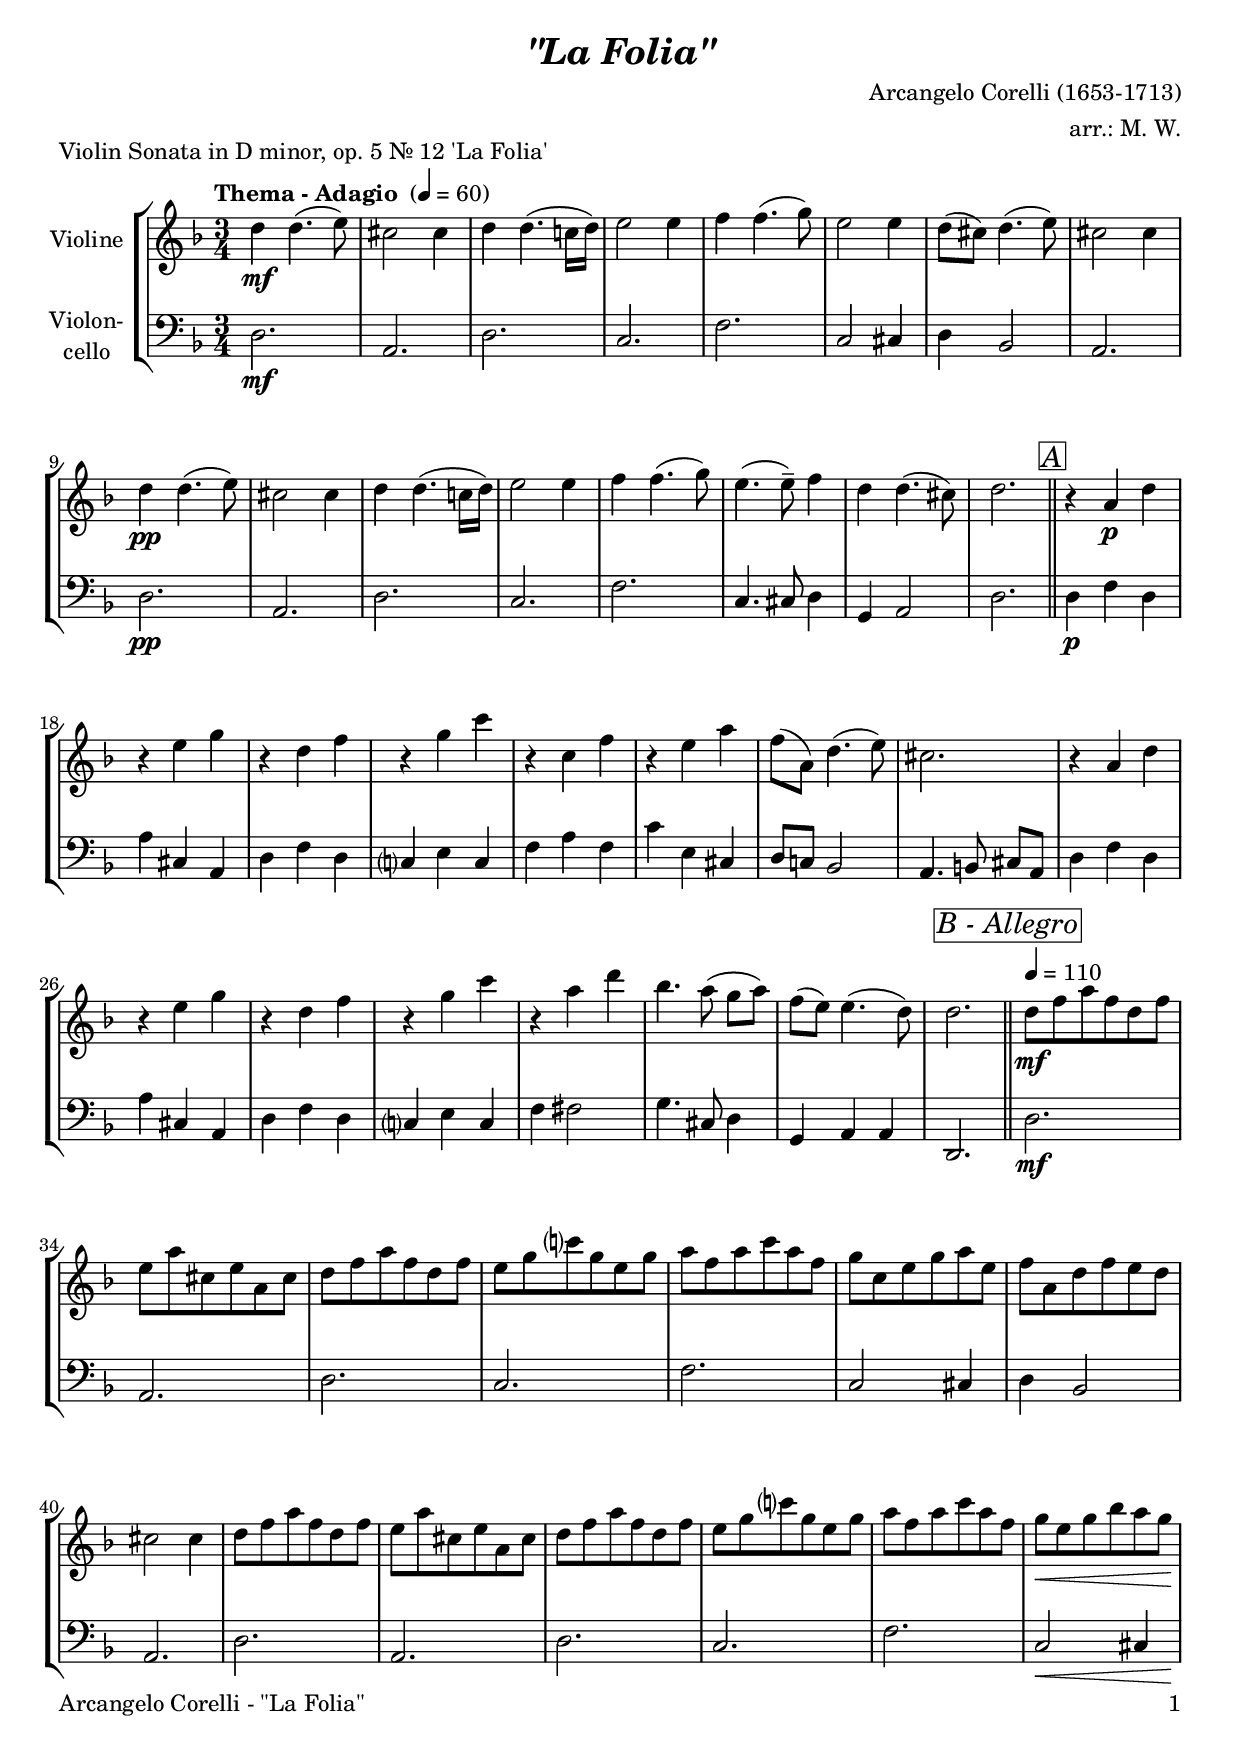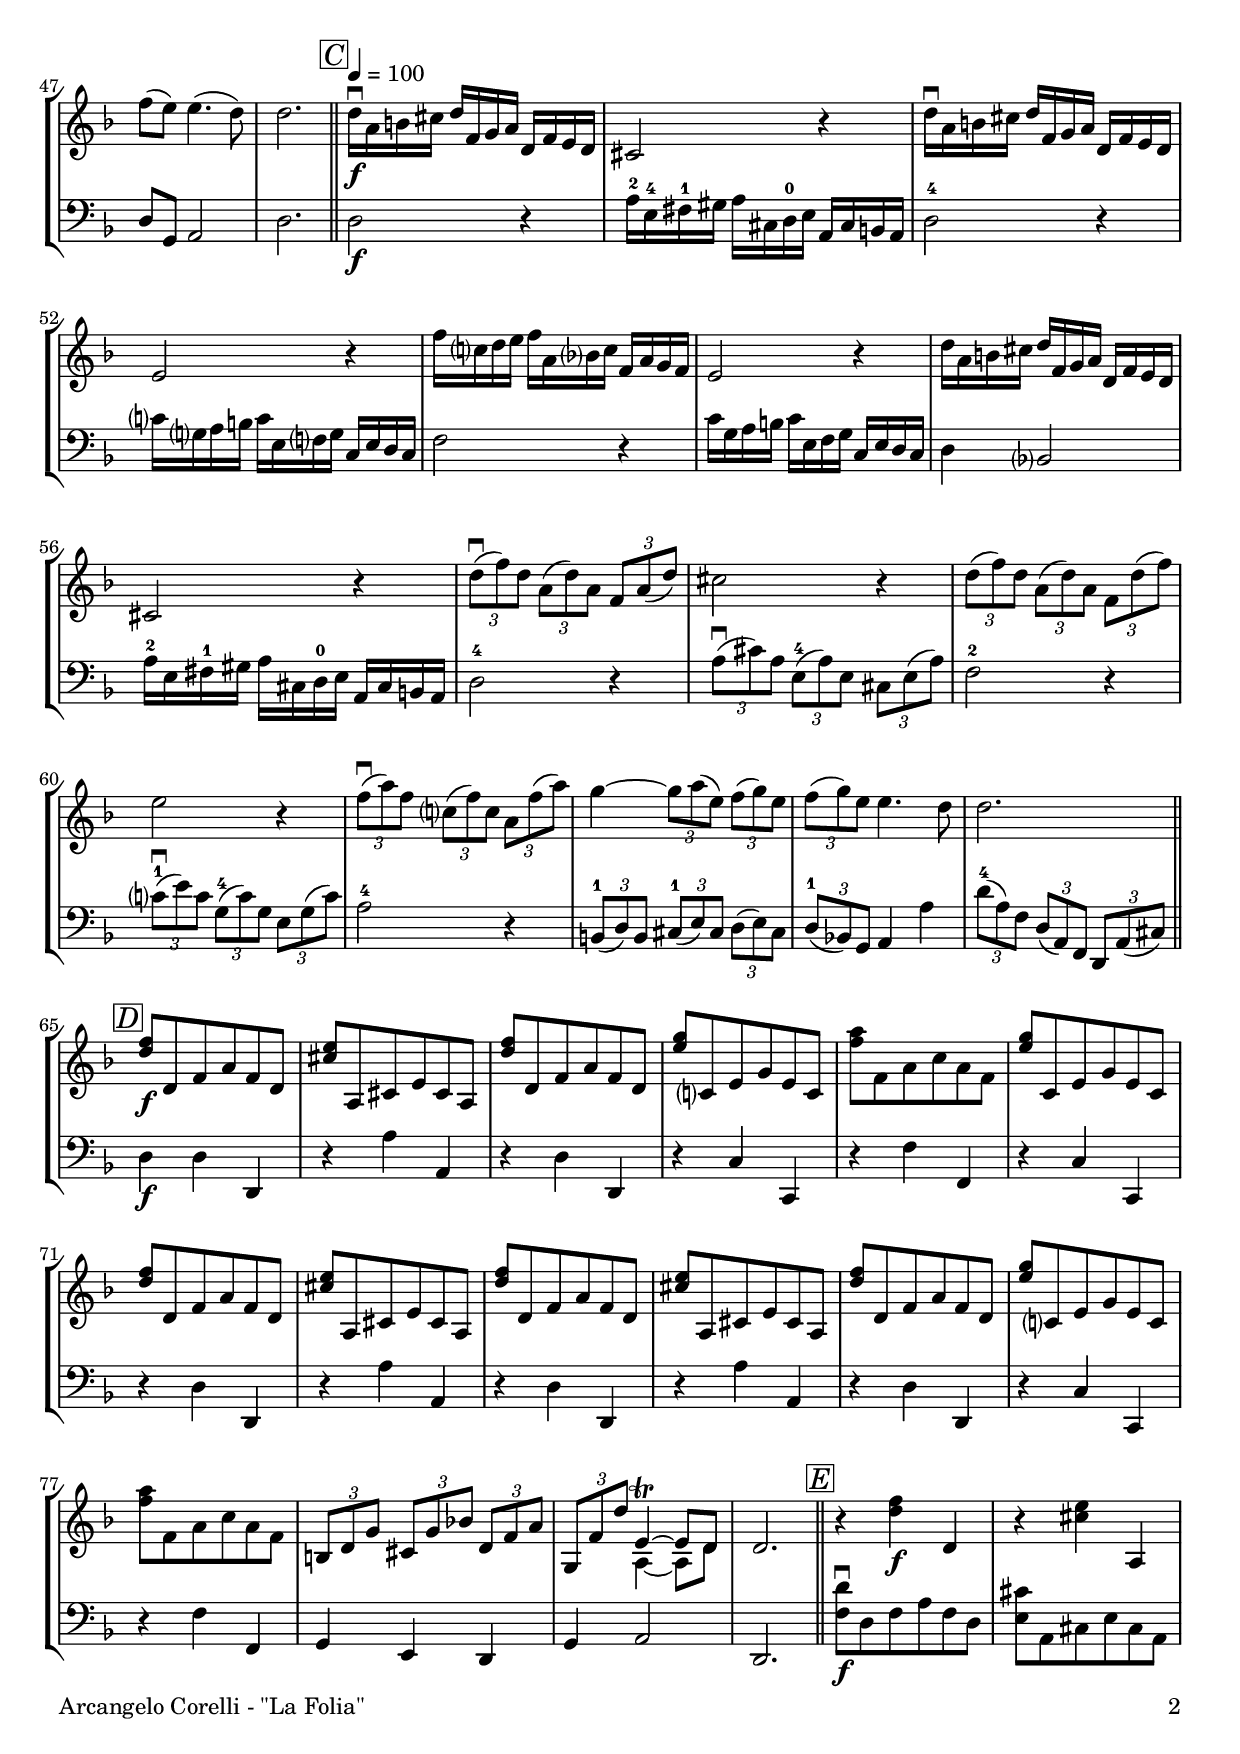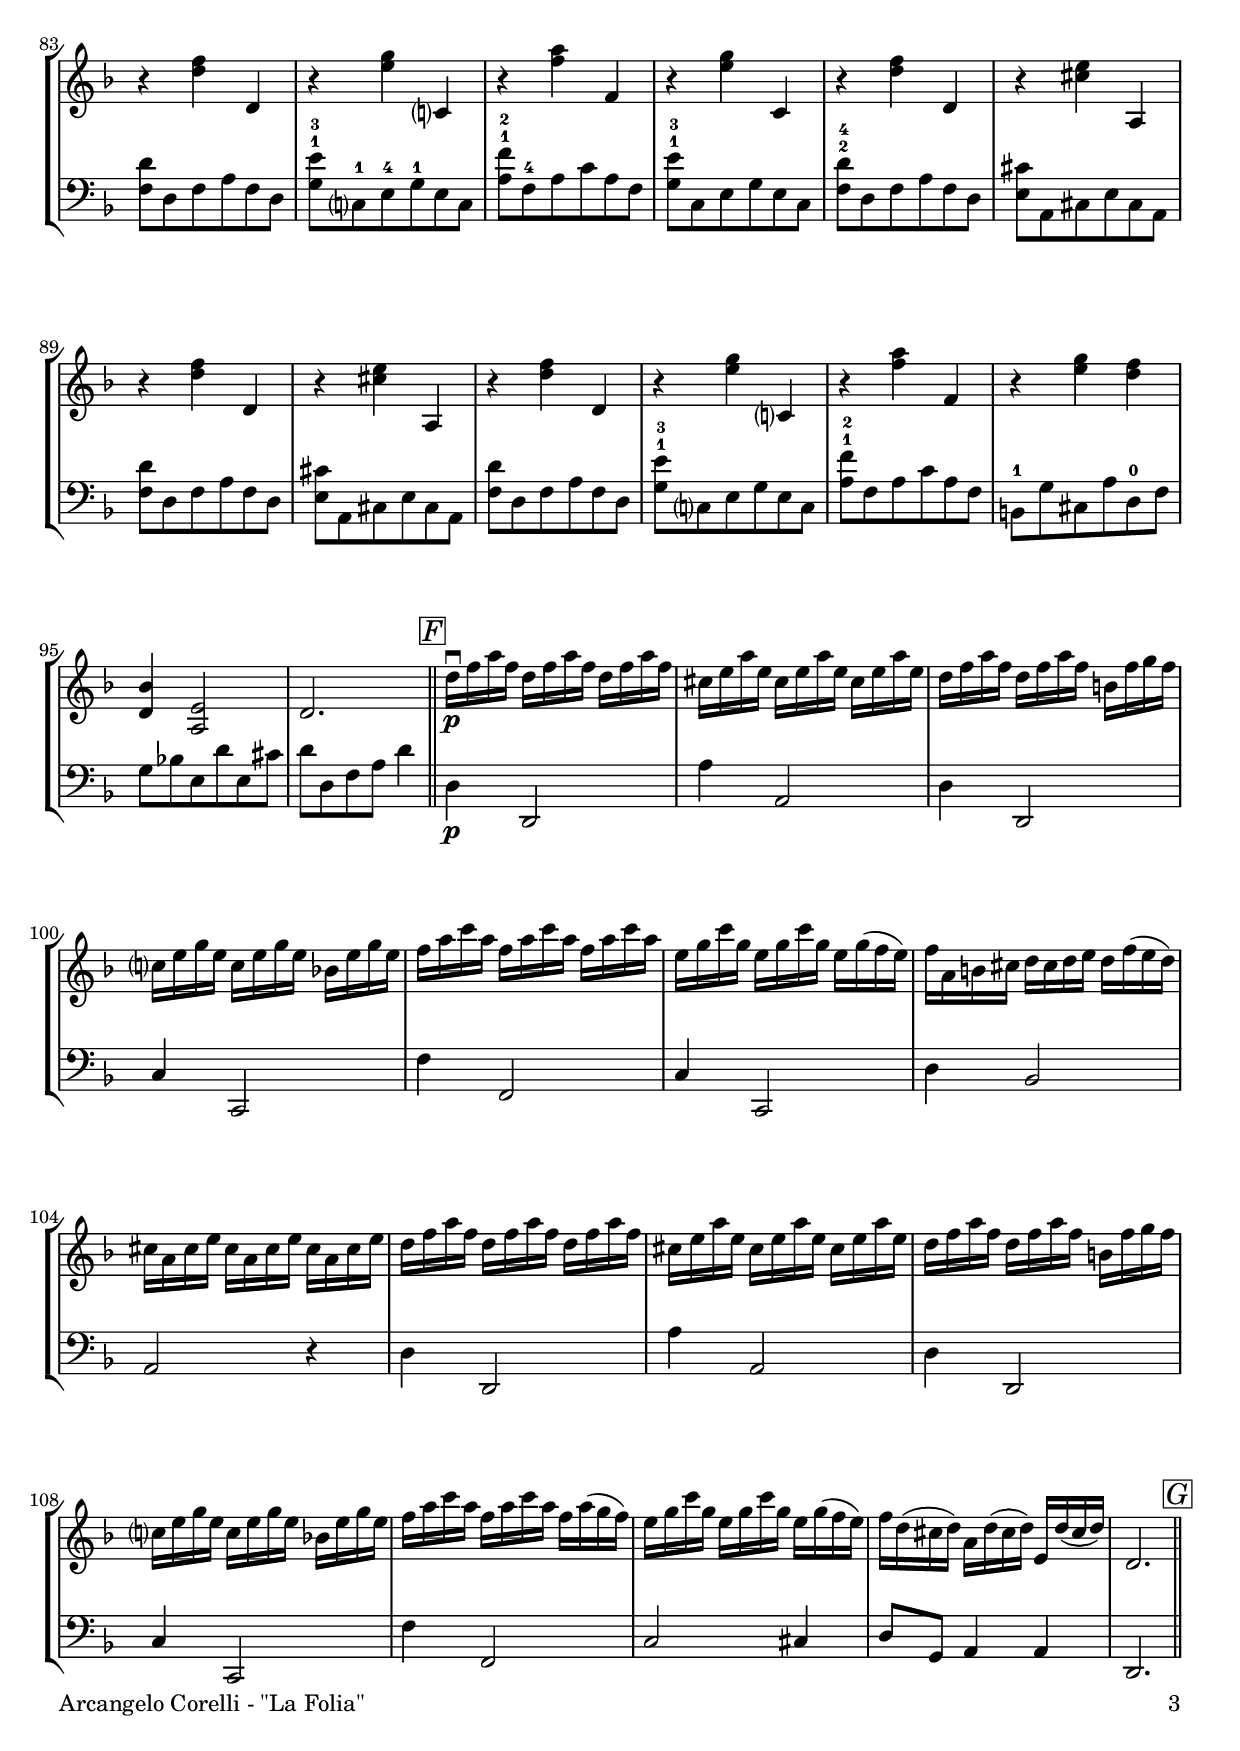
\version "2.18.2"
\include "deutsch.ly"

#(set-global-staff-size 20)

\header {
  title     = \markup \bold \italic "\"La Folia\""
  composer  = "Arcangelo Corelli (1653-1713)"
  arranger  = "arr.: M. W."
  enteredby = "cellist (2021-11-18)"
  piece     = "Violin Sonata in D minor, op. 5 Nr. 12 'La Folia'"
}

voiceconsts = {
 \key d \minor
 \time 3/4
 \clef "treble"
 \numericTimeSignature
% \compressEmptyMeasures
% Set default beaming for all staves
%  \set Timing.beamExceptions = #'()
%  \set Timing.baseMoment     = #(ly:make-moment 1 4)
%  \set Timing.beatStructure  = #'(1 1 1)
 \tempo "Thema - Adagio " 4=60
}

mivl = "violin"
mivc = "cello"

boxa = { \bar "||" \mark \markup \box \italic "A" }
boxb = { \bar "||" \mark \markup \box \italic "B - Allegro" \tempo 4=110 }
boxc = { \bar "||" \mark \markup \box \italic "C" \tempo 4=100 }
boxd = { \bar "||" \mark \markup \box \italic "D" }
boxe = { \bar "||" \mark \markup \box \italic "E" }
boxf = { \bar "||" \mark \markup \box \italic "F" }
boxg = { \bar "||" \mark \markup \box \italic "G" }

fmarc = \markup { \dynamic f \bold \italic " marcato" }

va = \relative c'' {
  \voiceconsts

  d4\mf d4.( e8)
  cis2 cis4
  d d4.( c!16 d)
  e2 e4
  f f4.( g8)
  e2 e4
  d8( cis) d4.( e8)
  cis2 cis4
  d\pp d4.( e8)
  cis2 cis4
  d d4.( c!16 d)
  e2 e4

  f f4.( g8)
  e4.( e8)-- f4
  d d4.( cis8)
  d2. \boxa

  r4 a\p d
  r e g
  r d f
  r g c
  r c, f
  r e a

  f8( a,) d4.( e8)
  cis2.
  r4 a d
  r e g
  r d f
  r g c
  r a d
  b4. a8( g[ a])
  f( e) e4.( d8)
  d2. \boxb

  d8\mf f a f d f
  e a cis, e a, cis
  d f a f d f
  e g c? g e g
  a f a c a f
  g c, e g a e
  f a, d f e d
  cis2 cis4

  d8 f a f d f
  e a cis, e a, cis
  d f a f d f
  e g c? g e g
  a f a c a f
  g\< e g b a g
  f(\! e) e4.( d8)
  d2. \boxc

  d16\downbow\f a h cis d f, g a d, f e d
  cis2 r4
  d'16\downbow a h cis d f, g a d, f e d
  e2 r4

  f'16 c? d e f a, b? c f, a g f
  e2 r4
  d'16 a h cis d f, g a d, f e d
  cis2 r4

  \tuplet 3/2 4 { d'8(\downbow f) d a[( d) a] f a( d) }
  cis2 r4
  \tuplet 3/2 4 { d8( f) d a[( d) a] f d'( f) }
  e2 r4

  \tuplet 3/2 4 { f8(\downbow a) f c?[( f) c] a f'( a) }
  g4~ \tuplet 3/2 4 { g8 a( e) f[( g) e] }
  \tuplet 3/2 4 { f( g) e } e4. d8
  d2. \boxd

  <d f>8\f d, f a f d
  <cis' e> a, cis e cis a
  <d' f> d, f a f d
  <e' g> c,? e g e c
  <f' a> f, a c a f

  <e' g> c, e g e c
  <d' f> d, f a f d
  <cis' e> a, cis e cis a
  <d' f> d, f a f d
  <cis' e> a, cis e cis a

  <d' f> d, f a f d
  <e' g> c,? e g e c
  <f' a> f, a c a f
  \tuplet 3/2 4 { h, d g cis,[ g' b!] d, f a }
  \tuplet 3/2 4 { g, f' d' } << { e,4~\trill e8 d } \\ { a4~ a8 d } >>
  d2. \boxe

  r4 <d' f>\f d,
  r <cis' e> a,
  r <d' f> d,
  r <e' g> c,?
  r <f' a> f,
  r <e' g> c,

  r <d' f> d,
  r <cis' e> a,
  r <d' f> d,
  r <cis' e> a,
  r <d' f> d,

  r <e' g> c,?
  r <f' a> f,
  r <e' g> <d f>
  <d, b'> <a e'>2
  d2. \boxf

  d'16\downbow\p f a f d f a f d f a f
  cis e a e cis e a e cis e a e
  d f a f d f a f h, f' g f

  c? e g e c e g e b! e g e
  f a c a f a c a f a c a
  e g c g e g c g e g( f e)

  f a, h cis d cis d e d f( e d)
  cis a cis e cis a cis e cis a cis e
  d f a f d f a f d f a f

  cis e a e cis e a e cis e a e
  d f a f d f a f h, f' g f
  c? e g e c e g e b! e g e

  f a c a f a c a f a( g f)
  e g c g e g c g e g( f e)
  f d( cis d) a d( cis d) e, d'( cis d)
  d,2. \boxg
}

vb = \relative c {
  \voiceconsts
  \clef "bass"

  d2.\mf
  a
  d
  c
  f
  c2 cis4
  d b2
  a2.
  d\pp
  a
  d
  c

  f
  c4. cis8 d4
  g, a2
  d2. \boxa

  d4\p f d
  a' cis, a
  d f d
  c? e c
  f a f
  c' e, cis

  d8 c! b2
  a4. h8 cis[ a]
  d4 f d
  a' cis, a
  d f d
  c? e c
  f fis2
  g4. cis,8 d4
  g, a a
  d,2. \boxb

  d'\mf
  a
  d
  c
  f
  c2 cis4
  d b2
  a2.

  d
  a
  d
  c
  f
  c2\< cis4
  d8\! g, a2
  d2. \boxc

  d2\f r4
  a'16-2 e-4 fis-1 gis a cis, d-0 e a, cis h a
  d2-4 r4
  c'?16 g? a h c e, f? g c, e d c

  f2 r4
  c'16 g a h c e, f g c, e d c
  d4 b?2
  a'16-2 e fis-1 gis a cis, d-0 e a, cis h a

  d2-4 r4
  \tuplet 3/2 4 { a'8(\downbow cis) a e[(-4 a) e] cis e( a) }
  f2-2 r4
  \tuplet 3/2 4 { c'?8(\downbow-1 e) c g[(-4 c) g] e g( c) }

  a2-4 r4
  \tuplet 3/2 4 { h,8(-1 d) h cis[(-1 e) cis] d( e) cis }
  \tuplet 3/2 4 { d(-1 b!) g } a4 a'
  \tuplet 3/2 4 { d8(-4 a) f d[( a) f] d a'( cis) } \boxd

  d4\f d d,
  r a'' a,
  r d d,
  r c' c,
  r f' f,

  r c' c,
  r d' d,
  r a'' a,
  r d d,
  r a'' a,

  r d d,
  r c' c,
  r f' f,
  g e d
  g a2
  d,2. \boxe

  <f' d'>8\downbow\f d f a f d
  <e cis'> a, cis e cis a
  <f' d'> d f a f d
  <g e'>-1-3 c,?-1 e-4 g-1 e c
  <a' f'>-1-2 f-4 a c a f
  <g e'>-1-3 c, e g e c

  <f d'>-2-4 d f a f d
  <e cis'> a, cis e cis a
  <f' d'> d f a f d
  <e cis'> a, cis e cis a
  <f' d'> d f a f d

  <g e'>-1-3 c,? e g e c
  <a' f'>-1-2 f a c a f
  h,-1 g' cis, a' d,-0 f
  g b! e, d' e, cis'
  d d, f a d4 \boxf

  d,4\p d,2
  a''4 a,2
  d4 d,2

  c'4 c,2
  f'4 f,2
  c'4 c,2

  d'4 b2
  a r4
  d d,2

  a''4 a,2
  d4 d,2
  c'4 c,2

  f'4 f,2
  c' cis4
  d8 g, a4 a
  d,2. \boxg
}


music = \new StaffGroup <<
      \new Staff {
        \set Staff.midiInstrument = \mivl
        \set Staff.instrumentName = \markup \center-column { "Violine" }
        \transpose d d { \va }
      }

      \new Staff {
        \set Staff.midiInstrument = \mivc
        \set Staff.instrumentName = \markup \center-column { "Violon-" "cello" }
        \transpose d d { \vb }
      }      
>>

\book {
   \paper {
    print-page-number = ##t
    print-first-page-number = ##t
    ragged-last-bottom = ##f
    oddHeaderMarkup = \markup \null
    evenHeaderMarkup = \markup \null
    oddFooterMarkup = \markup {
      \fill-line {
        \on-the-fly #print-page-number-check-first
        "Arcangelo Corelli - \"La Folia\"" \fromproperty #'page:page-number-string
      }
    }
    evenFooterMarkup = \oddFooterMarkup
  } \score {
    \music
    \layout {}
  }

  \score {
    \unfoldRepeats \music

    \midi {
      \context {
        \Score
      }
    }
  }
}
